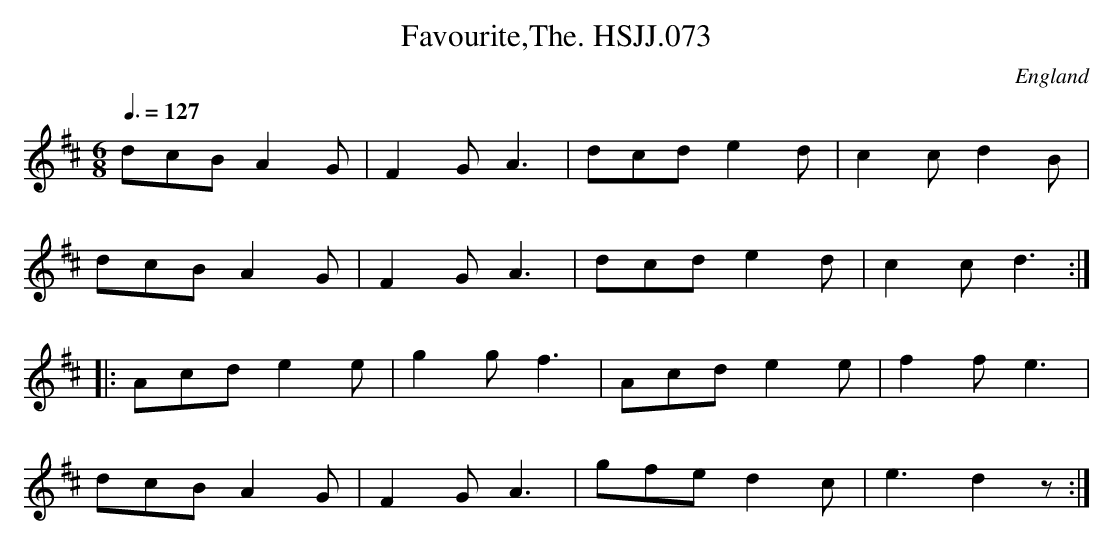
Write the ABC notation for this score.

X:1
T:Favourite,The. HSJJ.073
L:1/8
M:6/8
O:England
Q:3/8=127
K:D
dcB A2G|F2GA3|dcde2d|c2cd2B|!
dcBA2G|F2GA3|dcde2d|c2cd3:|!
|:Acde2e|g2gf3|Acde2e|f2fe3|!
dcBA2G|F2GA3|gfed2c|e3d2z:|
